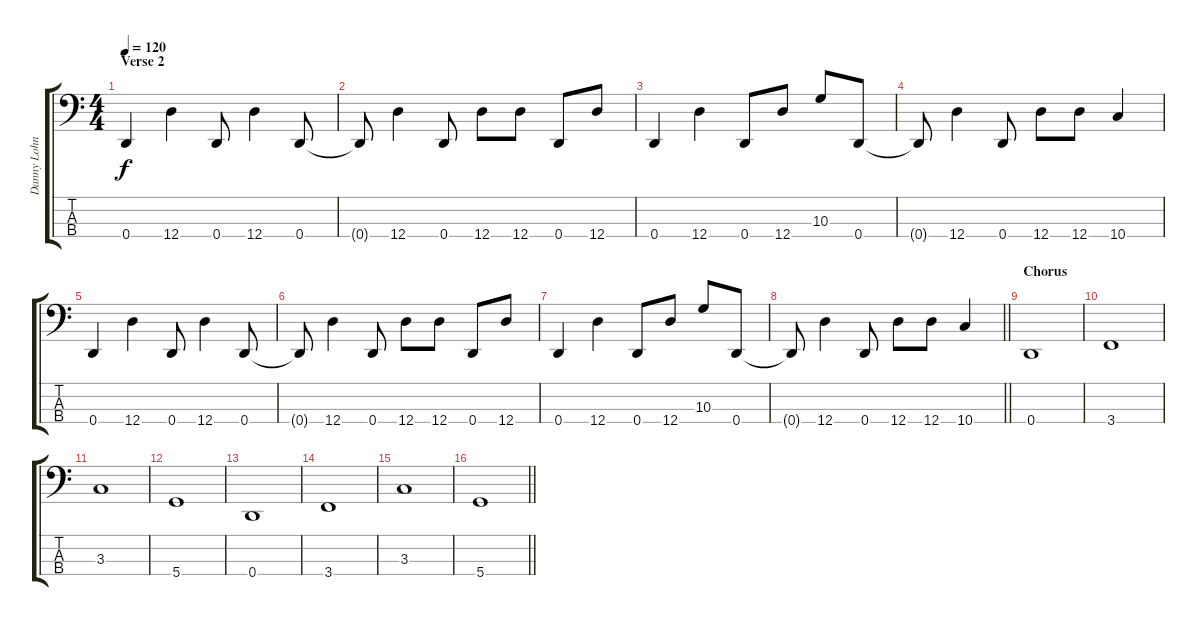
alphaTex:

\track ("Danny Lohner" "Danny Lohn") {instrument synthbass2}
\staff {score tabs}
\tuning (G2 D2 A1 D1) {hide}
\ts (4 4)
\section ("" "Verse 2")
\tempo 120
\clef f4
\ks c
0.4.4{dy f} 12.4.4 0.4.8 12.4.4 0.4.8 |
0.4{t}.8 12.4.4 0.4.8 12.4.8 12.4.8 0.4.8 12.4.8 |
0.4.4 12.4.4 0.4.8 12.4.8 10.3.8 0.4.8 |
0.4{t}.8 12.4.4 0.4.8 12.4.8 12.4.8 10.4.4 |
0.4.4 12.4.4 0.4.8 12.4.4 0.4.8 |
0.4{t}.8 12.4.4 0.4.8 12.4.8 12.4.8 0.4.8 12.4.8 |
0.4.4 12.4.4 0.4.8 12.4.8 10.3.8 0.4.8 |
\barLineRight lightlight
0.4{t}.8 12.4.4 0.4.8 12.4.8 12.4.8 10.4.4 |
\section ("" "Chorus")
0.4.1 |
3.4.1 |
3.3.1 |
5.4.1 |
0.4.1 |
3.4.1 |
3.3.1 |
\barLineRight lightlight
5.4.1
